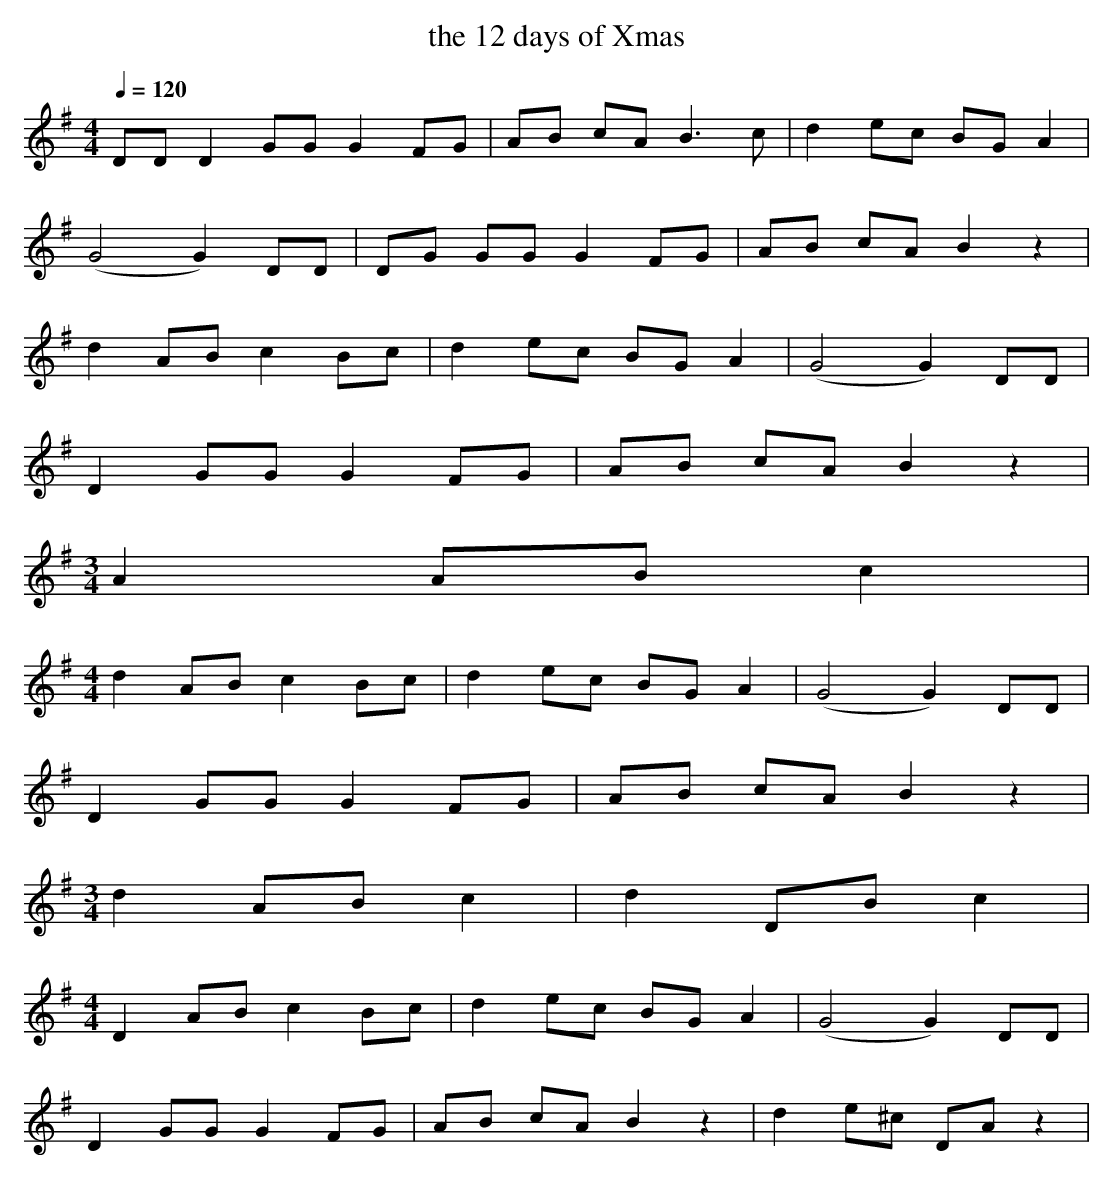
X:1
T:the 12 days of Xmas
M:4/4
L:1/8
Q:1/4=120
K:G
DD \
D2 GGG2 FG | AB cA B3c | d2 ec BG A2 |
(G4 G2) DD | DG GG G2 FG | AB cA B2 z2 |
d2 AB c2 Bc | d2 ec BG A2 | (G4 G2) DD |
D2 GG G2 FG | AB cA B2 z2 |
M:3/4
A2 AB c2 |
M:4/4
d2 AB c2 Bc | d2 ec BG A2 | (G4 G2) DD |
D2 GG G2 FG | AB cA B2 z2 |
M:3/4
d2 AB c2 | d2 DB c2 |
M:4/4
D2 AB c2 Bc | d2 ec BG A2 | (G4 G2) DD |
D2 GG G2 FG | AB cA B2 z2 | d2 e^c DA z2 |
